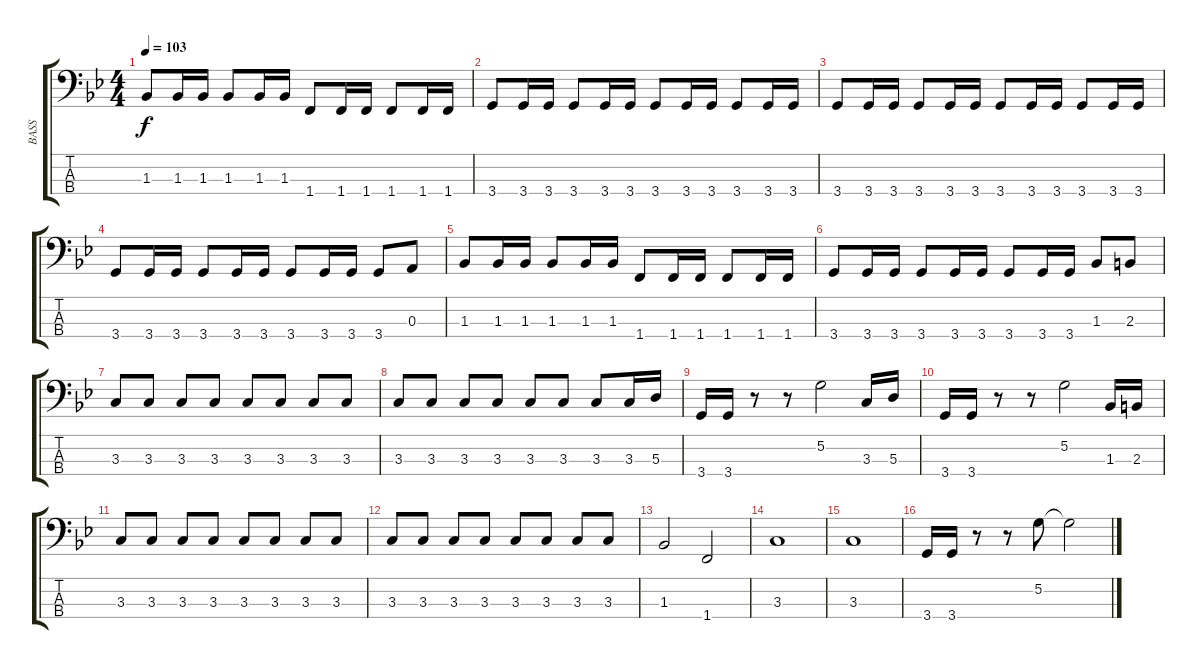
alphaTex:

\track ("BASS" "BASS") {instrument electricbasspick}
\staff {score tabs}
\tuning (G2 D2 A1 E1) {hide}
\ts (4 4)
\tempo 103
\clef f4
\ks bb
1.3.8{dy f} 1.3.16 1.3.16 1.3.8 1.3.16 1.3.16 1.4.8 1.4.16 1.4.16 1.4.8 1.4.16 1.4.16 |
3.4.8 3.4.16 3.4.16 3.4.8 3.4.16 3.4.16 3.4.8 3.4.16 3.4.16 3.4.8 3.4.16 3.4.16 |
3.4.8 3.4.16 3.4.16 3.4.8 3.4.16 3.4.16 3.4.8 3.4.16 3.4.16 3.4.8 3.4.16 3.4.16 |
3.4.8 3.4.16 3.4.16 3.4.8 3.4.16 3.4.16 3.4.8 3.4.16 3.4.16 3.4.8 0.3.8 |
1.3.8 1.3.16 1.3.16 1.3.8 1.3.16 1.3.16 1.4.8 1.4.16 1.4.16 1.4.8 1.4.16 1.4.16 |
3.4.8 3.4.16 3.4.16 3.4.8 3.4.16 3.4.16 3.4.8 3.4.16 3.4.16 1.3.8 2.3.8 |
3.3.8 3.3.8 3.3.8 3.3.8 3.3.8 3.3.8 3.3.8 3.3.8 |
3.3.8 3.3.8 3.3.8 3.3.8 3.3.8 3.3.8 3.3.8 3.3.16 5.3.16 |
3.4.16 3.4.16 r.8 r.8 5.2.2 3.3.16 5.3.16 |
3.4.16 3.4.16 r.8 r.8 5.2.2 1.3.16 2.3.16 |
3.3.8 3.3.8 3.3.8 3.3.8 3.3.8 3.3.8 3.3.8 3.3.8 |
3.3.8 3.3.8 3.3.8 3.3.8 3.3.8 3.3.8 3.3.8 3.3.8 |
1.3.2 1.4.2 |
3.3.1 |
3.3.1 |
3.4.16 3.4.16 r.8 r.8 5.2.8 5.2{t}.2
